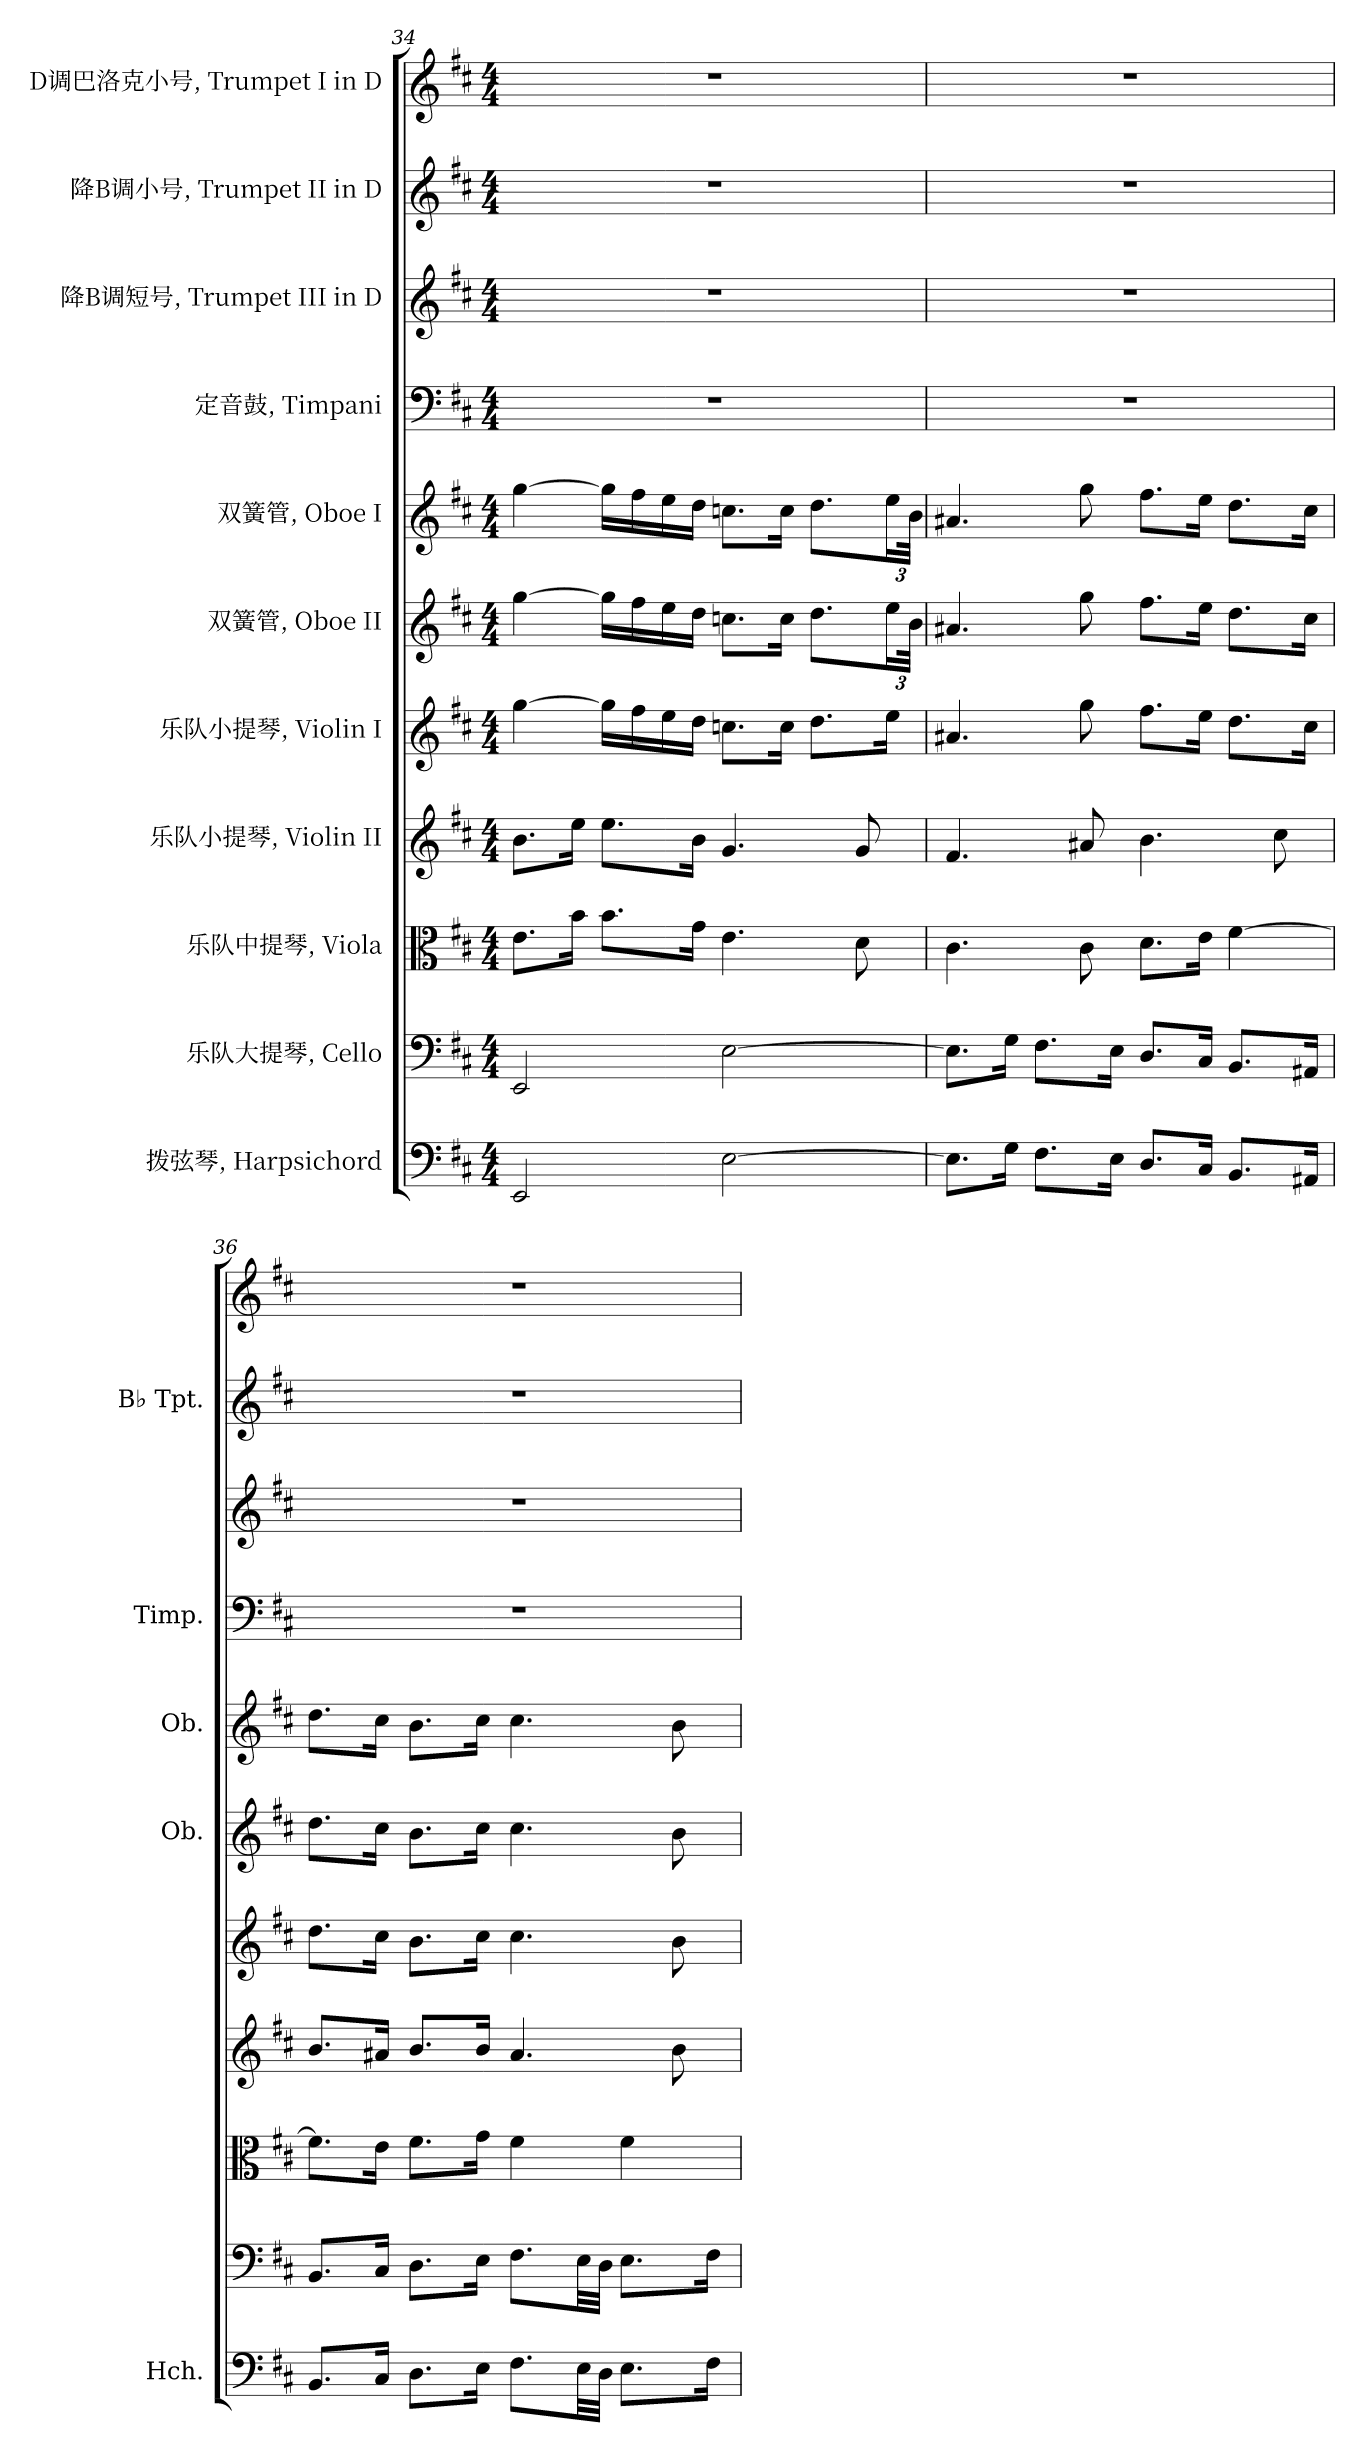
**kern	**kern	**kern	**kern	**kern	**kern	**kern	**kern	**kern	**kern	**kern
*part11	*part10	*part9	*part8	*part7	*part6	*part5	*part4	*part3	*part2	*part1
*staff11	*staff10	*staff9	*staff8	*staff7	*staff6	*staff5	*staff4	*staff3	*staff2	*staff1
*I"拨弦琴, Harpsichord	*I"乐队大提琴, Cello	*I"乐队中提琴, Viola	*I"乐队小提琴, Violin II	*I"乐队小提琴, Violin I	*I"双簧管, Oboe II	*I"双簧管, Oboe I	*I"定音鼓, Timpani	*I"降B调短号, Trumpet III in D	*I"降B调小号, Trumpet II in D	*I"D调巴洛克小号, Trumpet I in D
*I'Hch.	*	*	*	*	*I'Ob.	*I'Ob.	*I'Timp.	*	*I'B♭ Tpt.	*
*clefF4	*clefF4	*clefC3	*clefG2	*clefG2	*clefG2	*clefG2	*clefF4	*clefG2	*clefG2	*clefG2
*	*	*	*	*	*	*	*	*ITrd1c2	*ITrd1c2	*ITrd-1c-2
*k[f#c#]	*k[f#c#]	*k[f#c#]	*k[f#c#]	*k[f#c#]	*k[f#c#]	*k[f#c#]	*k[f#c#]	*k[]	*k[]	*k[f#c#g#d#]
*M4/4	*M4/4	*M4/4	*M4/4	*M4/4	*M4/4	*M4/4	*M4/4	*M4/4	*M4/4	*M4/4
=34	=34	=34	=34	=34	=34	=34	=34	=34	=34	=34
2EE/	2EE/	8.e\L	8.b\L	[4gg\	[4gg\	[4gg\	1r	1r	1r	1r
.	.	16b\Jk	16ee\Jk	.	.	.	.	.	.	.
.	.	8.b\L	8.ee\L	16gg\LL]	16gg\LL]	16gg\LL]	.	.	.	.
.	.	.	.	16ff#\	16ff#\	16ff#\	.	.	.	.
.	.	.	.	16ee\	16ee\	16ee\	.	.	.	.
.	.	16g\Jk	16b\Jk	16dd\JJ	16dd\JJ	16dd\JJ	.	.	.	.
[2E\	[2E\	4.e\	4.g/	8.ccn\L	8.ccn\L	8.ccn\L	.	.	.	.
.	.	.	.	16cc\Jk	16cc\Jk	16cc\Jk	.	.	.	.
.	.	.	.	8.dd\L	8.dd\L	8.dd\L	.	.	.	.
.	.	8d\	8g/	.	.	.	.	.	.	.
*	*	*	*	*	*Xbrackettup	*Xbrackettup	*	*	*	*
.	.	.	.	16ee\Jk	24ee\L	24ee\L	.	.	.	.
.	.	.	.	.	48b\JJk	48b\JJk	.	.	.	.
!!LO:PB:g=z
=35	=35	=35	=35	=35	=35	=35	=35	=35	=35	=35
8.E\L]	8.E\L]	4.c#\	4.f#/	4.a#X/	4.a#X/	4.a#X/	1r	1r	1r	1r
16G\Jk	16G\Jk	.	.	.	.	.	.	.	.	.
8.F#\L	8.F#\L	.	.	.	.	.	.	.	.	.
.	.	8c#\	8a#X/	8gg\	8gg\	8gg\	.	.	.	.
16E\Jk	16E\Jk	.	.	.	.	.	.	.	.	.
8.D/L	8.D/L	8.d\L	4.b\	8.ff#\L	8.ff#\L	8.ff#\L	.	.	.	.
16C#/Jk	16C#/Jk	16e\Jk	.	16ee\Jk	16ee\Jk	16ee\Jk	.	.	.	.
8.BB/L	8.BB/L	[4f#\	.	8.dd\L	8.dd\L	8.dd\L	.	.	.	.
.	.	.	8cc#\	.	.	.	.	.	.	.
16AA#X/Jk	16AA#X/Jk	.	.	16cc#\Jk	16cc#\Jk	16cc#\Jk	.	.	.	.
=36	=36	=36	=36	=36	=36	=36	=36	=36	=36	=36
8.BB/L	8.BB/L	8.f#\L]	8.b/L	8.dd\L	8.dd\L	8.dd\L	1r	1r	1r	1r
16C#/Jk	16C#/Jk	16e\Jk	16a#X/Jk	16cc#\Jk	16cc#\Jk	16cc#\Jk	.	.	.	.
8.D\L	8.D\L	8.f#\L	8.b/L	8.b\L	8.b\L	8.b\L	.	.	.	.
16E\Jk	16E\Jk	16g\Jk	16b/Jk	16cc#\Jk	16cc#\Jk	16cc#\Jk	.	.	.	.
8.F#\L	8.F#\L	4f#\	4.a#/	4.cc#\	4.cc#\	4.cc#\	.	.	.	.
32E\LL	32E\LL	.	.	.	.	.	.	.	.	.
32D\JJJ	32D\JJJ	.	.	.	.	.	.	.	.	.
8.E\L	8.E\L	4f#\	.	.	.	.	.	.	.	.
.	.	.	8b\	8b\	8b\	8b\	.	.	.	.
16F#\Jk	16F#\Jk	.	.	.	.	.	.	.	.	.
=	=	=	=	=	=	=	=	=	=	=
*-	*-	*-	*-	*-	*-	*-	*-	*-	*-	*-
